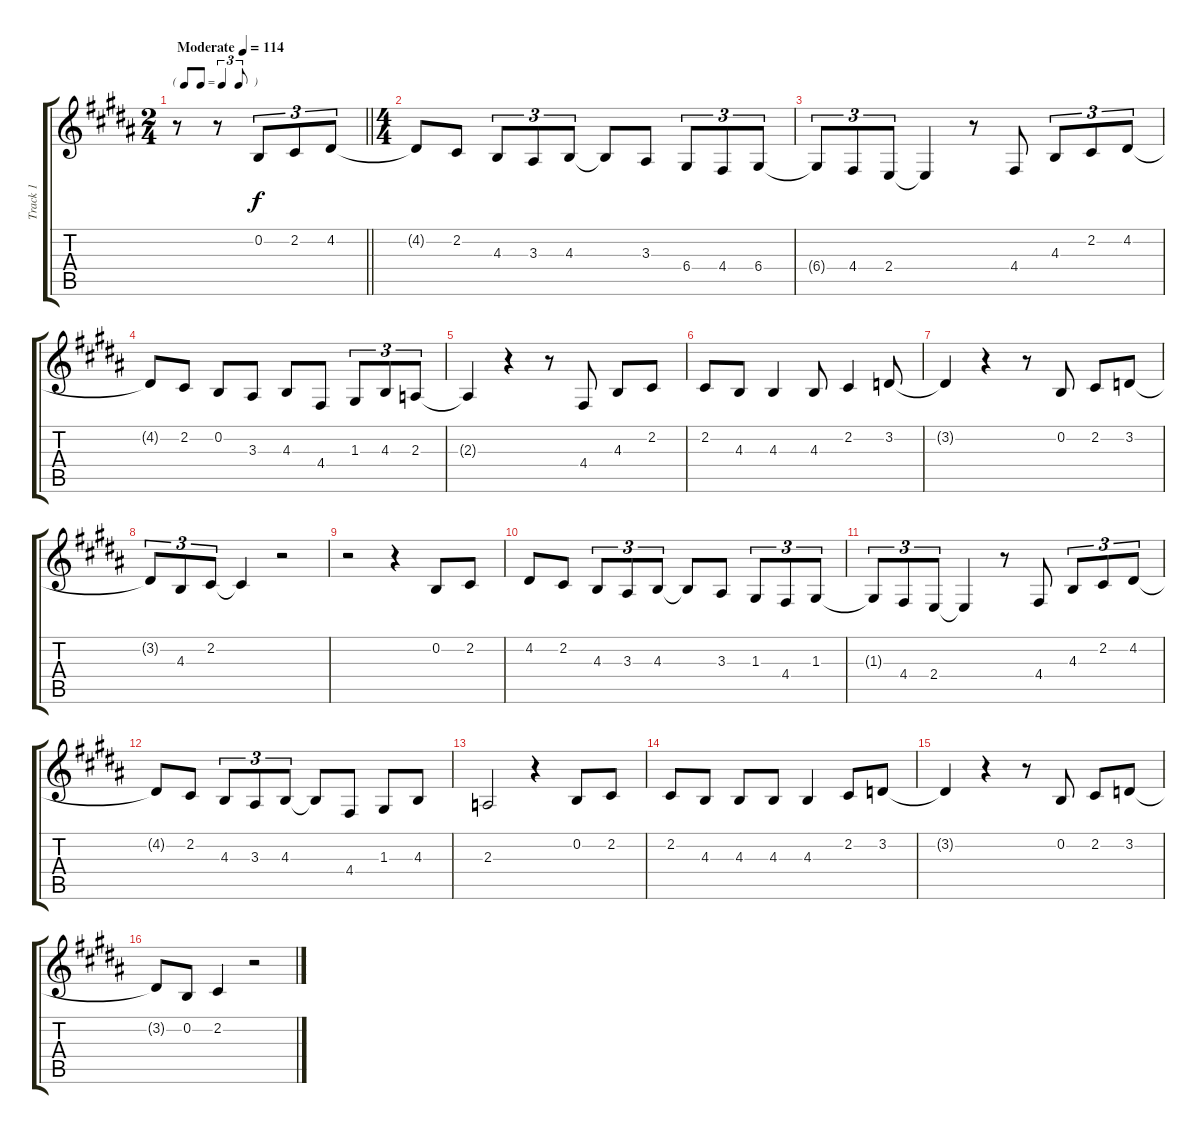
\track ("Track 1" "Track 1") {instrument tenorsax}
\staff {score tabs}
\tuning (E4 B3 G3 D3 A2 E2) {hide}
\ts (2 4)
\tf triplet8th
\tempo (114 "Moderate")
\clef g2
\barLineRight lightlight
\ks b
r.8{dy f instrument tenorsax} r.8 0.2.8{tu (3 2)} 2.2.8{tu (3 2)} 4.2.8{tu (3 2)} |
\ts (4 4)
4.2{t}.8 2.2.8 4.3.8{tu (3 2)} 3.3.8{tu (3 2)} 4.3.8{tu (3 2)} 4.3{t}.8 3.3.8 6.4.8{tu (3 2)} 4.4.8{tu (3 2)} 6.4.8{tu (3 2)} |
6.4{t}.8{tu (3 2)} 4.4.8{tu (3 2)} 2.4.8{tu (3 2)} 2.4{t}.4 r.8 4.4.8 4.3.8{tu (3 2)} 2.2.8{tu (3 2)} 4.2.8{tu (3 2)} |
4.2{t}.8 2.2.8 0.2.8 3.3.8 4.3.8 4.4.8 1.3.8{tu (3 2)} 4.3.8{tu (3 2)} 2.3.8{tu (3 2)} |
2.3{t}.4 r.4 r.8 4.4.8 4.3.8 2.2.8 |
2.2.8 4.3.8 4.3.4 4.3.8 2.2.4 3.2.8 |
3.2{t}.4 r.4 r.8 0.2.8 2.2.8 3.2.8 |
3.2{t}.8{tu (3 2)} 4.3.8{tu (3 2)} 2.2.8{tu (3 2)} 2.2{t}.4 r.2 |
r.2 r.4 0.2.8 2.2.8 |
4.2.8 2.2.8 4.3.8{tu (3 2)} 3.3.8{tu (3 2)} 4.3.8{tu (3 2)} 4.3{t}.8 3.3.8 1.3.8{tu (3 2)} 4.4.8{tu (3 2)} 1.3.8{tu (3 2)} |
1.3{t}.8{tu (3 2)} 4.4.8{tu (3 2)} 2.4.8{tu (3 2)} 2.4{t}.4 r.8 4.4.8 4.3.8{tu (3 2)} 2.2.8{tu (3 2)} 4.2.8{tu (3 2)} |
4.2{t}.8 2.2.8 4.3.8{tu (3 2)} 3.3.8{tu (3 2)} 4.3.8{tu (3 2)} 4.3{t}.8 4.4.8 1.3.8 4.3.8 |
2.3.2 r.4 0.2.8 2.2.8 |
2.2.8 4.3.8 4.3.8 4.3.8 4.3.4 2.2.8 3.2.8 |
3.2{t}.4 r.4 r.8 0.2.8 2.2.8 3.2.8 |
3.2{t}.8 0.2.8 2.2.4 r.2
